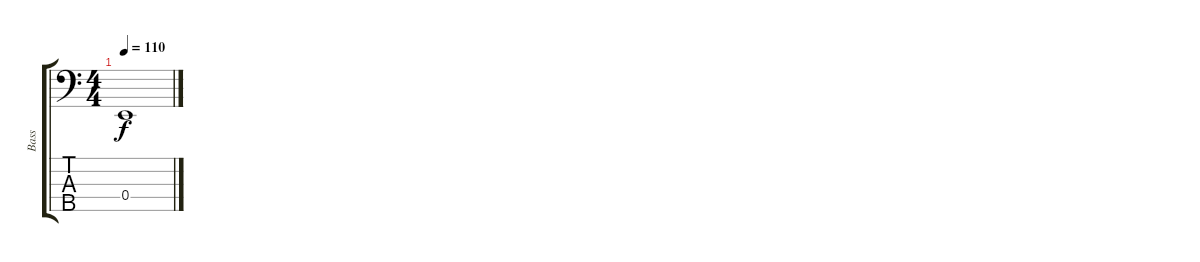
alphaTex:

\track ("Bass" "Bass") {instrument electricbassfinger}
\staff {score tabs}
\tuning (G2 D2 A1 E1 B0) {hide}
\ts (4 4)
\tempo 110
\clef f4
\ks c
0.4{t}.1{dy f}
